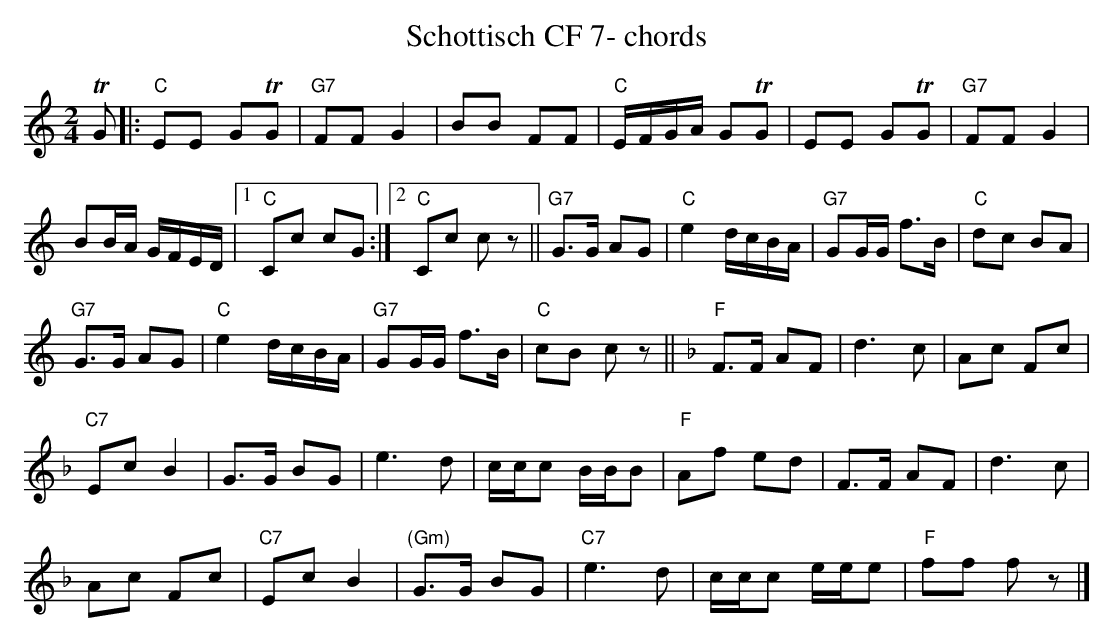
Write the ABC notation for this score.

X:1
T:Schottisch CF 7- chords
M:2/4
L:1/16
K:Cmaj%%MIDI gchordon
TG2 |: "C"E2E2 G2TG2 | "G7"F2F2G4 | B2B2 F2F2 | "C"EFGA G2TG2 | E2E2 G2TG2 | "G7"F2F2G4 |
B2BA GFED |1 "C"C2c2 c2G2 :|2 "C"C2c2 c2z2 || "G7"G3G A2G2 | "C"e4 dcBA | "G7"G2GG f3B | "C"d2c2 B2A2 |
"G7"G3G A2G2 | "C"e4 dcBA | "G7"G2GG f3B | "C"c2B2 c2z2 || [K:Fmaj] "F"F3F A2F2 | d6c2 | A2c2 F2c2 |
"C7"E2c2B4 | G3G B2G2 | e6d2 | ccc2 BBB2 | "F"A2f2 e2d2 | F3F A2F2 | d6c2 |
A2c2 F2c2 | "C7"E2c2 B4 | "(Gm)"G3G B2G2 | "C7"e6d2 | ccc2 eee2 | "F"f2f2 f2z2 |]
